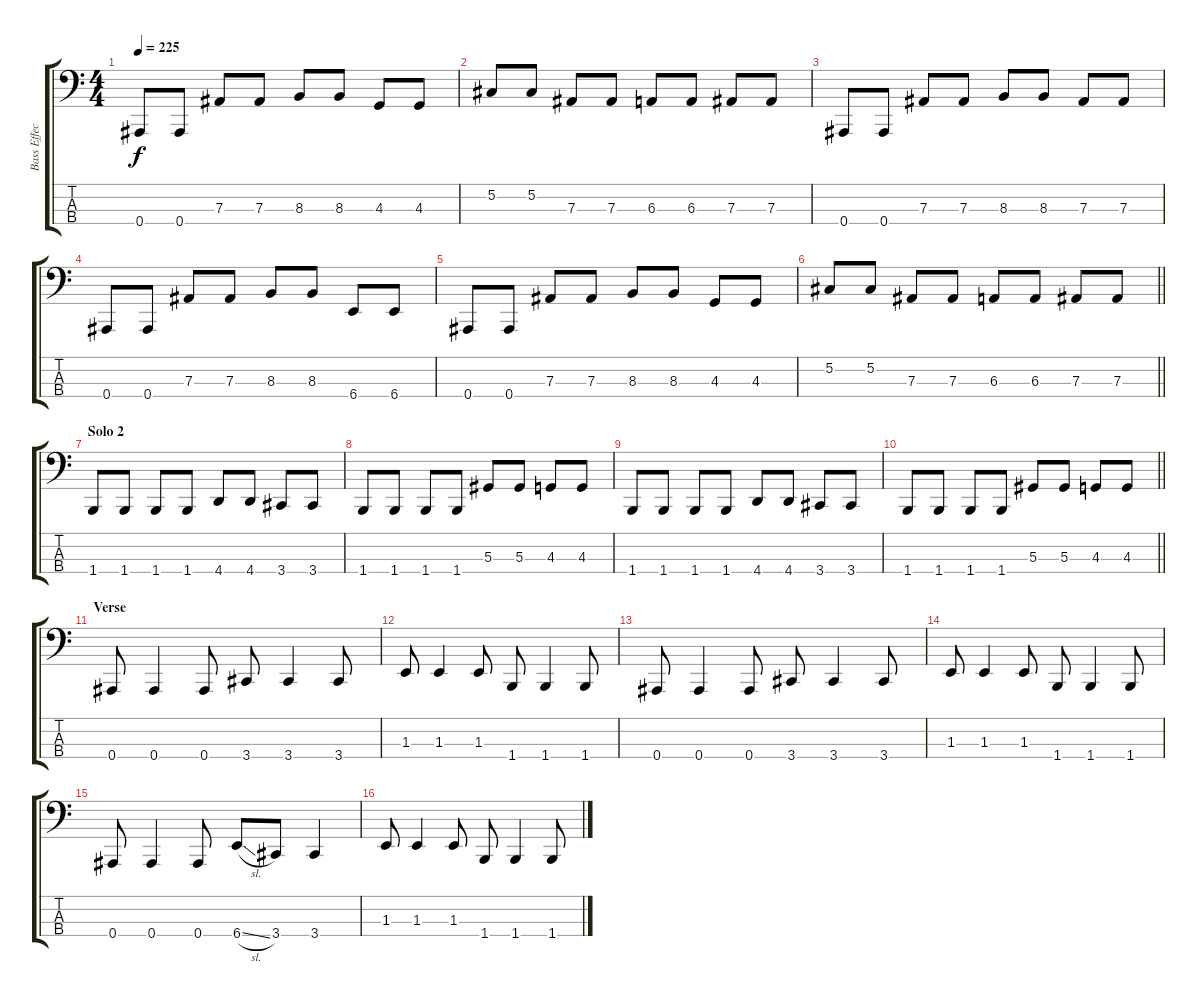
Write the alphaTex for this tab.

\track ("Bass Effect" "Bass Effec") {instrument overdrivenguitar}
\staff {score tabs}
\tuning (Db2 Ab1 Eb1 Bb0) {hide}
\ts (4 4)
\tempo 225
\clef f4
\ks c
0.4.8{dy f} 0.4.8 7.3.8 7.3.8 8.3.8 8.3.8 4.3.8 4.3.8 |
5.2.8 5.2.8 7.3.8 7.3.8 6.3.8 6.3.8 7.3.8 7.3.8 |
0.4.8 0.4.8 7.3.8 7.3.8 8.3.8 8.3.8 7.3.8 7.3.8 |
0.4.8 0.4.8 7.3.8 7.3.8 8.3.8 8.3.8 6.4.8 6.4.8 |
0.4.8 0.4.8 7.3.8 7.3.8 8.3.8 8.3.8 4.3.8 4.3.8 |
\barLineRight lightlight
5.2.8 5.2.8 7.3.8 7.3.8 6.3.8 6.3.8 7.3.8 7.3.8 |
\section ("" "Solo 2")
1.4.8 1.4.8 1.4.8 1.4.8 4.4.8 4.4.8 3.4.8 3.4.8 |
1.4.8 1.4.8 1.4.8 1.4.8 5.3.8 5.3.8 4.3.8 4.3.8 |
1.4.8 1.4.8 1.4.8 1.4.8 4.4.8 4.4.8 3.4.8 3.4.8 |
\barLineRight lightlight
1.4.8 1.4.8 1.4.8 1.4.8 5.3.8 5.3.8 4.3.8 4.3.8 |
\section ("" "Verse")
0.4.8 0.4.4 0.4.8 3.4.8 3.4.4 3.4.8 |
1.3.8 1.3.4 1.3.8 1.4.8 1.4.4 1.4.8 |
0.4.8 0.4.4 0.4.8 3.4.8 3.4.4 3.4.8 |
1.3.8 1.3.4 1.3.8 1.4.8 1.4.4 1.4.8 |
0.4.8 0.4.4 0.4.8 6.4{sl}.8 3.4.8 3.4.4 |
1.3.8 1.3.4 1.3.8 1.4.8 1.4.4 1.4.8
